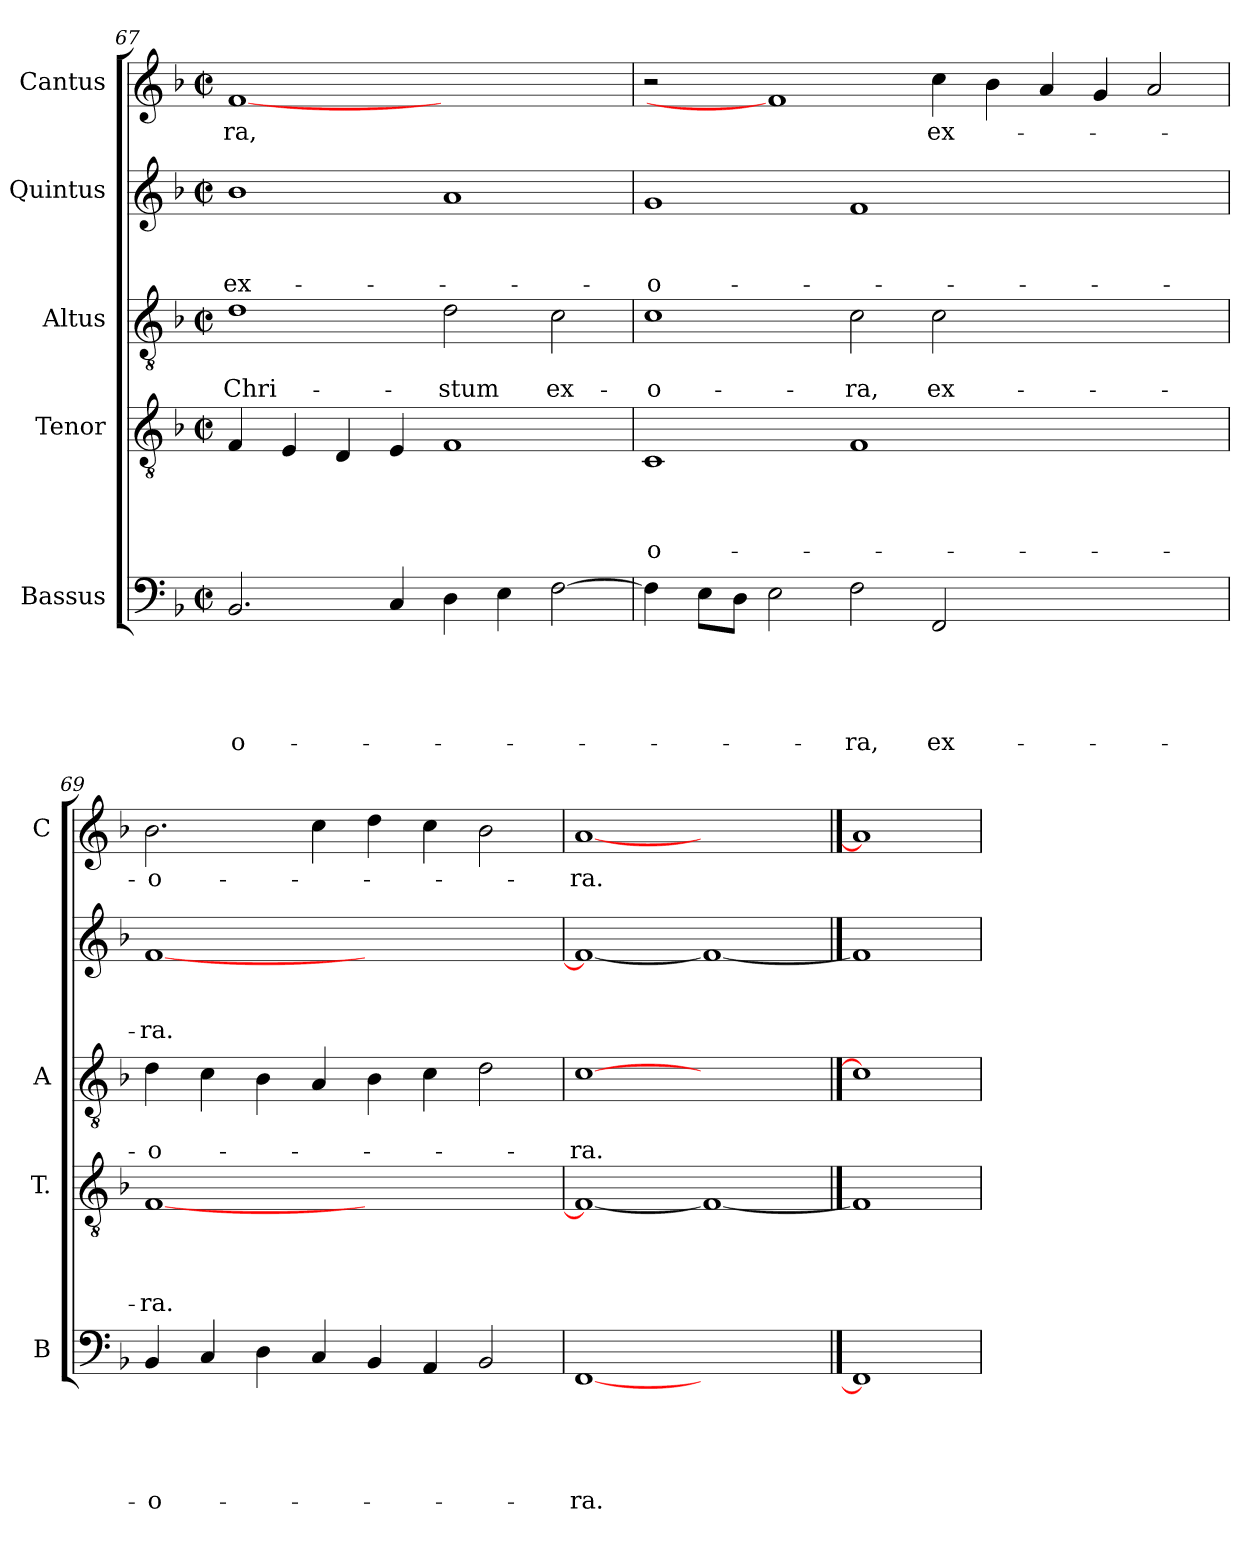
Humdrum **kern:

**kern	**text	**text	**text	**text	**text	**kern	**text	**text	**text	**text	**kern	**text	**text	**kern	**text	**text	**text	**kern	**text
*part5	*part5	*part5	*part5	*part5	*part5	*part4	*part4	*part4	*part4	*part4	*part3	*part3	*part3	*part2	*part2	*part2	*part2	*part1	*part1
*staff5	*staff5	*staff5	*staff5	*staff5	*staff5	*staff4	*staff4	*staff4	*staff4	*staff4	*staff3	*staff3	*staff3	*staff2	*staff2	*staff2	*staff2	*staff1	*staff1
*I"Bassus	*	*	*	*	*	*I"Tenor	*	*	*	*	*I"Altus	*	*	*I"Quintus	*	*	*	*I"Cantus	*
*I'B	*	*	*	*	*	*I'T.	*	*	*	*	*I'A	*	*	*	*	*	*	*I'C	*
*clefF4	*	*	*	*	*	*clefGv2	*	*	*	*	*clefGv2	*	*	*clefG2	*	*	*	*clefG2	*
*k[b-]	*	*	*	*	*	*k[b-]	*	*	*	*	*k[b-]	*	*	*k[b-]	*	*	*	*k[b-]	*
*F:	*	*	*	*	*	*F:	*	*	*	*	*F:	*	*	*F:	*	*	*	*F:	*
*M2/2	*	*	*	*	*	*M2/2	*	*	*	*	*M2/2	*	*	*M2/2	*	*	*	*M2/2	*
*met(c|)	*	*	*	*	*	*met(c|)	*	*	*	*	*met(c|)	*	*	*met(c|)	*	*	*	*met(c|)	*
=67	=67	=67	=67	=67	=67	=67	=67	=67	=67	=67	=67	=67	=67	=67	=67	=67	=67	=67	=67
!	!	!	!	!	!LO:LY:b	!	!	!	!	!	!	!	!LO:LY:b	!	!	!	!LO:LY:b	!	!LO:LY:b
2.BB-/	.	.	.	.	-o-	4F/	.	.	.	.	1d	.	Chri-	1b-	.	.	ex-	[1f	-ra,
.	.	.	.	.	.	4E/	.	.	.	.	.	.	.	.	.	.	.	.	.
.	.	.	.	.	.	4D/	.	.	.	.	.	.	.	.	.	.	.	.	.
4C/	.	.	.	.	.	4E/	.	.	.	.	.	.	.	.	.	.	.	.	.
!	!	!	!	!	!	!	!	!	!	!	!	!	!LO:LY:b	!	!	!	!	!	!
4D\	.	.	.	.	.	1F	.	.	.	.	2d\	.	-stum	1a	.	.	.	1ryy	.
4E\	.	.	.	.	.	.	.	.	.	.	.	.	.	.	.	.	.	.	.
!	!	!	!	!	!	!	!	!	!	!	!	!	!LO:LY:b	!	!	!	!	!	!
[2F\	.	.	.	.	.	.	.	.	.	.	2c\	.	ex-	.	.	.	.	.	.
=68	=68	=68	=68	=68	=68	=68	=68	=68	=68	=68	=68	=68	=68	=68	=68	=68	=68	=68	=68
!	!	!	!	!	!	!	!	!	!	!LO:LY:b	!	!	!LO:LY:b	!	!	!	!LO:LY:b	!	!
4F\]	.	.	.	.	.	1C	.	.	.	-o-	1c	.	-o-	1g	.	.	-o-	2r	.
8E\L	.	.	.	.	.	.	.	.	.	.	.	.	.	.	.	.	.	.	.
8D\J	.	.	.	.	.	.	.	.	.	.	.	.	.	.	.	.	.	.	.
2E\	.	.	.	.	.	.	.	.	.	.	.	.	.	.	.	.	.	1f]	.
!	!	!	!	!	!LO:LY:b	!	!	!	!	!	!	!	!LO:LY:b	!	!	!	!	!	!
2F\	.	.	.	.	-ra,	1F	.	.	.	.	2c\	.	-ra,	1f	.	.	.	.	.
!	!	!	!	!	!LO:LY:b	!	!	!	!	!	!	!	!LO:LY:b	!	!	!	!	!	!LO:LY:b
2FF/	.	.	.	.	ex-	.	.	.	.	.	2c\	.	ex-	.	.	.	.	4cc\	ex-
.	.	.	.	.	.	.	.	.	.	.	.	.	.	.	.	.	.	4b-\	.
1ryy	.	.	.	.	.	1ryy	.	.	.	.	1ryy	.	.	1ryy	.	.	.	4a/	.
.	.	.	.	.	.	.	.	.	.	.	.	.	.	.	.	.	.	4g/	.
.	.	.	.	.	.	.	.	.	.	.	.	.	.	.	.	.	.	2a/	.
=69	=69	=69	=69	=69	=69	=69	=69	=69	=69	=69	=69	=69	=69	=69	=69	=69	=69	=69	=69
!	!	!	!	!	!LO:LY:b	!	!	!	!	!LO:LY:b	!	!	!LO:LY:b	!	!	!	!LO:LY:b	!	!LO:LY:b
4BB-/	.	.	.	.	-o-	[1F	.	.	.	-ra.	4d\	.	-o-	[1f	.	.	-ra.	2.b-\	-o-
4C/	.	.	.	.	.	.	.	.	.	.	4c\	.	.	.	.	.	.	.	.
4D\	.	.	.	.	.	.	.	.	.	.	4B-\	.	.	.	.	.	.	.	.
4C/	.	.	.	.	.	.	.	.	.	.	4A/	.	.	.	.	.	.	4cc\	.
4BB-/	.	.	.	.	.	1ryy	.	.	.	.	4B-\	.	.	1ryy	.	.	.	4dd\	.
4AA/	.	.	.	.	.	.	.	.	.	.	4c\	.	.	.	.	.	.	4cc\	.
2BB-/	.	.	.	.	.	.	.	.	.	.	2d\	.	.	.	.	.	.	2b-\	.
=70	=70	=70	=70	=70	=70	=70	=70	=70	=70	=70	=70	=70	=70	=70	=70	=70	=70	=70	=70
!	!	!	!	!	!LO:LY:b	!	!	!	!	!	!	!	!LO:LY:b	!	!	!	!	!	!LO:LY:b
[1FF	.	.	.	.	-ra.	1F_	.	.	.	.	[1c	.	-ra.	1f_	.	.	.	[1a	-ra.
1ryy	.	.	.	.	.	1F_	.	.	.	.	1ryy	.	.	1f_	.	.	.	1ryy	.
==71	==71	==71	==71	==71	==71	==71	==71	==71	==71	==71	==71	==71	==71	==71	==71	==71	==71	==71	==71
1FF]	.	.	.	.	.	1F]	.	.	.	.	1c]	.	.	1f]	.	.	.	1a]	.
=	=	=	=	=	=	=	=	=	=	=	=	=	=	=	=	=	=	=	=
*-	*-	*-	*-	*-	*-	*-	*-	*-	*-	*-	*-	*-	*-	*-	*-	*-	*-	*-	*-
